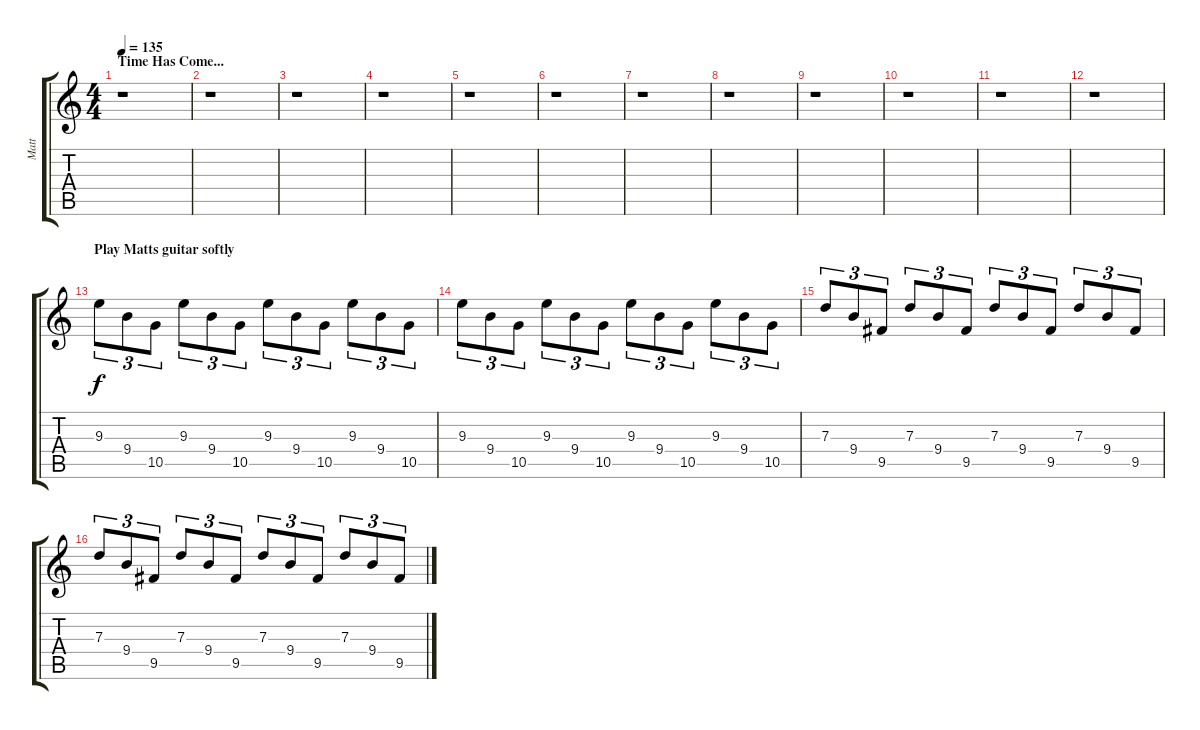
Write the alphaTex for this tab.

\track ("Matt" "Matt") {instrument distortionguitar}
\staff {score tabs}
\tuning (E4 B3 G3 D3 A2 E2) {hide}
\ts (4 4)
\section ("" "Time Has Come...")
\tempo 135
\clef g2
\ks c
r.1{dy f} |
r.1 |
r.1 |
r.1 |
r.1 |
r.1 |
r.1 |
r.1 |
r.1 |
r.1 |
r.1 |
r.1 |
\section ("" "Play Matts guitar softly")
9.3.8{tu (3 2)} 9.4.8{tu (3 2)} 10.5.8{tu (3 2)} 9.3.8{tu (3 2)} 9.4.8{tu (3 2)} 10.5.8{tu (3 2)} 9.3.8{tu (3 2)} 9.4.8{tu (3 2)} 10.5.8{tu (3 2)} 9.3.8{tu (3 2)} 9.4.8{tu (3 2)} 10.5.8{tu (3 2)} |
9.3.8{tu (3 2)} 9.4.8{tu (3 2)} 10.5.8{tu (3 2)} 9.3.8{tu (3 2)} 9.4.8{tu (3 2)} 10.5.8{tu (3 2)} 9.3.8{tu (3 2)} 9.4.8{tu (3 2)} 10.5.8{tu (3 2)} 9.3.8{tu (3 2)} 9.4.8{tu (3 2)} 10.5.8{tu (3 2)} |
7.3.8{tu (3 2)} 9.4.8{tu (3 2)} 9.5.8{tu (3 2)} 7.3.8{tu (3 2)} 9.4.8{tu (3 2)} 9.5.8{tu (3 2)} 7.3.8{tu (3 2)} 9.4.8{tu (3 2)} 9.5.8{tu (3 2)} 7.3.8{tu (3 2)} 9.4.8{tu (3 2)} 9.5.8{tu (3 2)} |
7.3.8{tu (3 2)} 9.4.8{tu (3 2)} 9.5.8{tu (3 2)} 7.3.8{tu (3 2)} 9.4.8{tu (3 2)} 9.5.8{tu (3 2)} 7.3.8{tu (3 2)} 9.4.8{tu (3 2)} 9.5.8{tu (3 2)} 7.3.8{tu (3 2)} 9.4.8{tu (3 2)} 9.5.8{tu (3 2)}
